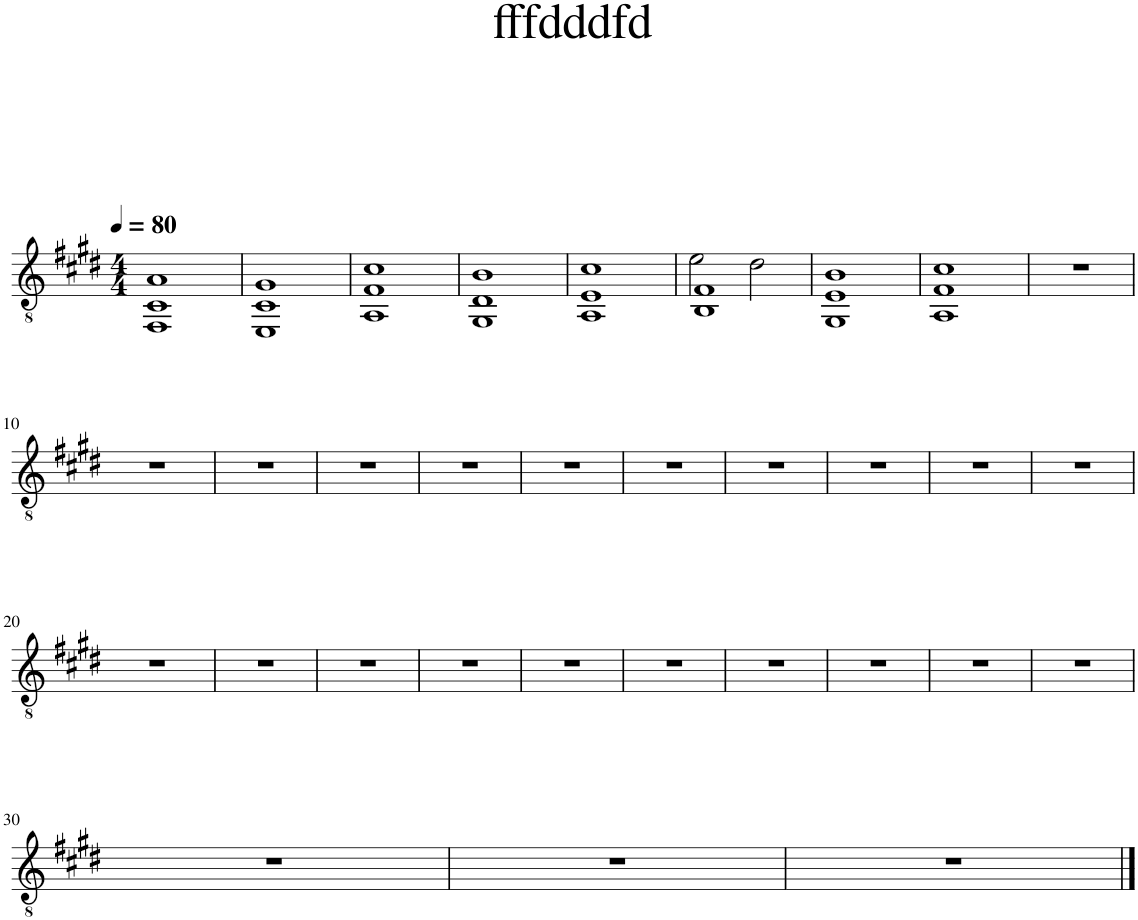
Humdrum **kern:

**kern
*part1
*staff1
*I"Classical Guitar
*I'Guit.
*clefGv2
*k[f#c#g#d#]
*M4/4
*MM80
=1
1FF# 1C# 1A
=2
1EE 1C# 1G#
=3
1AA 1F# 1c#
=4
1GG# 1D# 1B
=5
1AA 1E 1c#
=6
*^
1BB 1F#	2e\
.	2d#\
*v	*v
=7
1GG# 1E 1B
=8
1AA 1F# 1c#
=9
1r
!!LO:LB:g=z
=10
1r
=11
1r
=12
1r
=13
1r
=14
1r
=15
1r
=16
1r
=17
1r
=18
1r
=19
1r
!!LO:LB:g=z
=20
1r
=21
1r
=22
1r
=23
1r
=24
1r
=25
1r
=26
1r
=27
1r
=28
1r
=29
1r
!!LO:LB:g=z
=30
1r
=31
1r
=32
1r
==
*-
